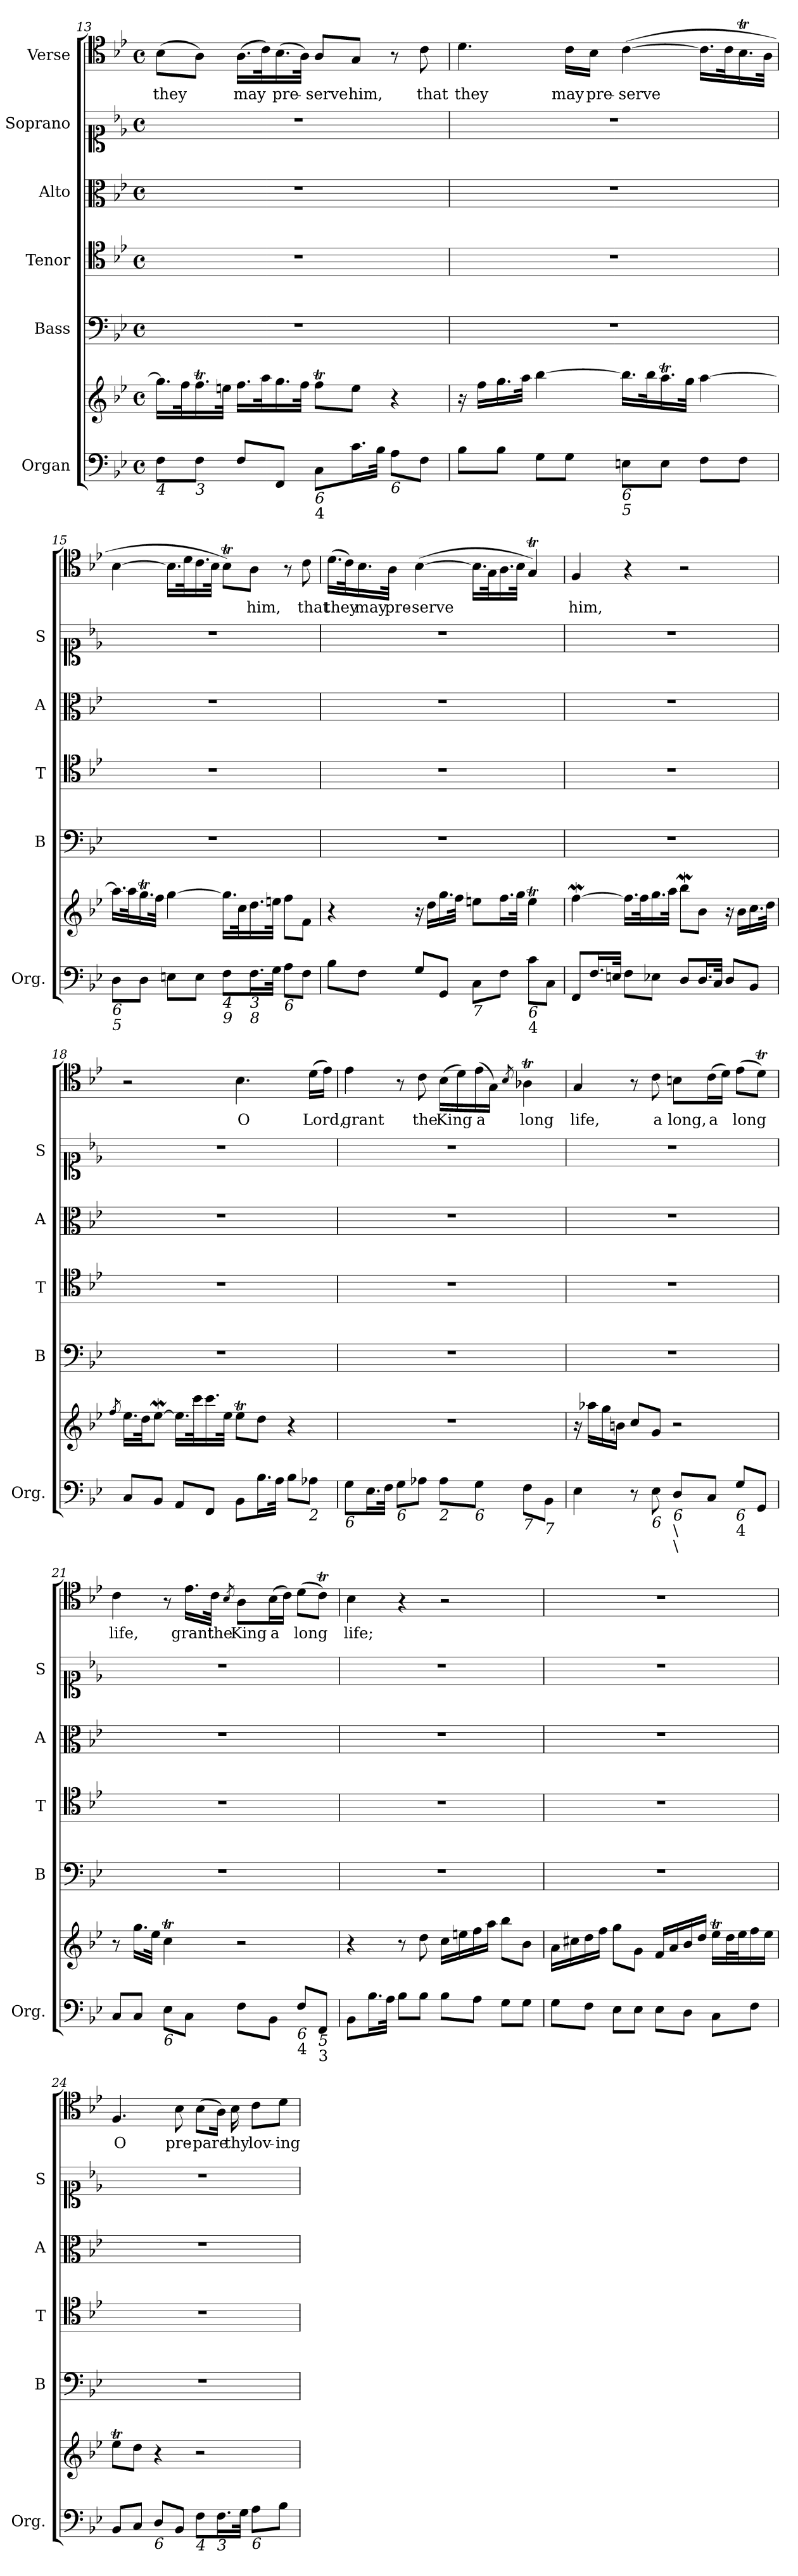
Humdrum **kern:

**kern	**kern	**kern	**kern	**kern	**kern	**kern	**text
*part6	*part6	*part5	*part4	*part3	*part2	*part1	*part1
*staff7	*staff6	*staff5	*staff4	*staff3	*staff2	*staff1	*staff1
*I"Organ	*	*I"Bass	*I"Tenor	*I"Alto	*I"Soprano	*I"Verse	*
*I'Org.	*	*I'B	*I'T	*I'A	*I'S	*	*
!!LO:PB:g=z
*clefF4	*clefG2	*clefF4	*clefC4	*clefC3	*clefC1	*clefC4	*
*k[b-e-]	*k[b-e-]	*k[b-e-]	*k[b-e-]	*k[b-e-]	*k[b-e-]	*k[b-e-]	*
*B-:	*B-:	*B-:	*B-:	*B-:	*B-:	*B-:	*
*M4/4	*M4/4	*M4/4	*M4/4	*M4/4	*M4/4	*M4/4	*
*met(c)	*met(c)	*met(c)	*met(c)	*met(c)	*met(c)	*met(c)	*
=13	=13	=13	=13	=13	=13	=13	=13
!LO:TX:b:i:t=4	!	!	!	!	!	!	!
!	!	!	!	!	!	!	!LO:LY:b
8F\L	16.gg\LL]	1r	1r	1r	1r	(>8B-\L	they
.	32ff\k	.	.	.	.	.	.
!LO:TX:b:i:t=3	!	!	!	!	!	!	!
8F\J	16.ffT\	.	.	.	.	8A\J)	.
.	32een\JJk	.	.	.	.	.	.
!	!	!	!	!	!	!	!LO:LY:b
8F/L	16.ff\LL	.	.	.	.	(>16.A\LL	may
.	32aa\k	.	.	.	.	32c\k)	.
!	!	!	!	!	!	!	!LO:LY:b
8FF/J	16.gg\	.	.	.	.	(>16.B-\	pre-
.	32ff\JJk	.	.	.	.	32A\JJk)	.
!LO:TX:b:i:t=6	!	!	!	!	!	!	!
!LO:TX:b:t=4	!	!	!	!	!	!	!
!	!	!	!	!	!	!	!LO:LY:b
8C\L	8ffT\L	.	.	.	.	8A/L	-serve
!	!	!	!	!	!	!	!LO:LY:b
16.c\L	8ee\J	.	.	.	.	8G/J	him,
32B-\JJk	.	.	.	.	.	.	.
!LO:TX:b:i:t=6	!	!	!	!	!	!	!
8A\L	4r	.	.	.	.	8r	.
!	!	!	!	!	!	!	!LO:LY:b
8F\J	.	.	.	.	.	8c\	that
=14	=14	=14	=14	=14	=14	=14	=14
!	!	!	!	!	!	!	!LO:LY:b
8B-\L	16r	1r	1r	1r	1r	4.d\	they
.	16ff\LL	.	.	.	.	.	.
8B-\J	16.gg\	.	.	.	.	.	.
.	32aa\JJk	.	.	.	.	.	.
8G\L	[4bb-\	.	.	.	.	.	.
!	!	!	!	!	!	!	!LO:LY:b
8G\J	.	.	.	.	.	16c\LL	may
!	!	!	!	!	!	!	!LO:LY:b
.	.	.	.	.	.	16B-\JJ	pre-
!LO:TX:b:i:t=6	!	!	!	!	!	!	!
!LO:TX:b:i:t=5	!	!	!	!	!	!	!
!	!	!	!	!	!	!	!LO:LY:b
8En\L	16.bb-\LL]	.	.	.	.	(>[4c\	-serve
.	32bb-\k	.	.	.	.	.	.
8E\J	16.aat\	.	.	.	.	.	.
.	32gg\JJk	.	.	.	.	.	.
8F\L	[4aa\	.	.	.	.	16.c\LL]	.
.	.	.	.	.	.	32c\k	.
8F\J	.	.	.	.	.	16.B-T\	.
.	.	.	.	.	.	32A\JJk	.
!!LO:LB:g=z
=15	=15	=15	=15	=15	=15	=15	=15
!LO:TX:b:i:t=6	!	!	!	!	!	!	!
!LO:TX:b:i:t=5	!	!	!	!	!	!	!
8D\L	16.aa\LL]	1r	1r	1r	1r	[4B-\	.
.	32aa\k	.	.	.	.	.	.
8D\J	16.ggT\	.	.	.	.	.	.
.	32ff\JJk	.	.	.	.	.	.
8En\L	[4gg\	.	.	.	.	16.B-\LL]	.
.	.	.	.	.	.	32d\k	.
8E\J	.	.	.	.	.	16.c\	.
.	.	.	.	.	.	32B-\JJk	.
!LO:TX:b:i:t=4	!	!	!	!	!	!	!
!LO:TX:b:i:t=9	!	!	!	!	!	!	!
8F\L	16.gg\LL]	.	.	.	.	8B-T\L)	.
.	32cc\k	.	.	.	.	.	.
!LO:TX:b:i:t=3	!	!	!	!	!	!	!
!LO:TX:b:i:t=8	!	!	!	!	!	!	!
!	!	!	!	!	!	!	!LO:LY:b
16.F\L	16.dd\	.	.	.	.	8A\J	him,
32G\JJk	32een\JJk	.	.	.	.	.	.
!LO:TX:b:i:t=6	!	!	!	!	!	!	!
8A\L	8ff\L	.	.	.	.	8r	.
!	!	!	!	!	!	!	!LO:LY:b
8F\J	8f\J	.	.	.	.	8c\	that
=16	=16	=16	=16	=16	=16	=16	=16
!	!	!	!	!	!	!	!LO:LY:b
8B-\L	4r	1r	1r	1r	1r	(>16.d\LL	they
.	.	.	.	.	.	32c\k)	.
!	!	!	!	!	!	!	!LO:LY:b
8F\J	.	.	.	.	.	16.B-\	may
!	!	!	!	!	!	!	!LO:LY:b
.	.	.	.	.	.	32A\JJk	pre-
!	!	!	!	!	!	!	!LO:LY:b
8G/L	16r	.	.	.	.	(>[4B-\	-serve
.	16dd\LL	.	.	.	.	.	.
8GG/J	16.gg\	.	.	.	.	.	.
.	32ff\JJk	.	.	.	.	.	.
!LO:TX:b:i:t=7	!	!	!	!	!	!	!
8C\L	8een\L	.	.	.	.	16.B-\LL]	.
.	.	.	.	.	.	32G\k	.
8F\J	16.ff\L	.	.	.	.	16.A\	.
.	32gg\JJk	.	.	.	.	32B-\JJk	.
!LO:TX:b:i:t=6	!	!	!	!	!	!	!
!LO:TX:b:t=4	!	!	!	!	!	!	!
8c\L	4eet\	.	.	.	.	4GT/)	.
8C\J	.	.	.	.	.	.	.
!!LO:LB:g=z
=17	=17	=17	=17	=17	=17	=17	=17
!	!	!	!	!	!	!	!LO:LY:b
8FF/L	[4ffW\	1r	1r	1r	1r	4F/	him,
16.F/L	.	.	.	.	.	.	.
32En/JJk	.	.	.	.	.	.	.
8F\L	16.ff\LL]	.	.	.	.	4r	.
.	32ff\k	.	.	.	.	.	.
8E-X\J	16.gg\	.	.	.	.	.	.
.	32aa\JJk	.	.	.	.	.	.
8D/L	8bb-w\L	.	.	.	.	2r	.
16.D/L	8b-\J	.	.	.	.	.	.
32C/JJk	.	.	.	.	.	.	.
8D/L	16r	.	.	.	.	.	.
.	16b-\LL	.	.	.	.	.	.
8BB-/J	16.cc\	.	.	.	.	.	.
.	32dd\JJk	.	.	.	.	.	.
=18	=18	=18	=18	=18	=18	=18	=18
.	8qff/	.	.	.	.	.	.
8C/L	16.ee-\LL	1r	1r	1r	1r	2r	.
.	32dd\Jk	.	.	.	.	.	.
8BB-/J	[8ee-w\J	.	.	.	.	.	.
8AA/L	16.ee-\LL]	.	.	.	.	.	.
.	32ccc\k	.	.	.	.	.	.
8FF/J	16.ccc\	.	.	.	.	.	.
.	32ee-\JJk	.	.	.	.	.	.
!	!	!	!	!	!	!	!LO:LY:b
8BB-\L	8ee-T\L	.	.	.	.	4.B-\	O
16.B-\L	8dd\J	.	.	.	.	.	.
32A\JJk	.	.	.	.	.	.	.
8B-\L	4r	.	.	.	.	.	.
!LO:TX:b:i:t=2	!	!	!	!	!	!	!
!	!	!	!	!	!	!	!LO:LY:b
8A-X\J	.	.	.	.	.	(>16d\LL	Lord,
.	.	.	.	.	.	16e-\JJ)	.
=19	=19	=19	=19	=19	=19	=19	=19
!LO:TX:b:i:t=6	!	!	!	!	!	!	!
!	!	!	!	!	!	!	!LO:LY:b
8G\L	1r	1r	1r	1r	1r	4e-\	grant
16.E-\L	.	.	.	.	.	.	.
32F\JJk	.	.	.	.	.	.	.
!LO:TX:b:i:t=6	!	!	!	!	!	!	!
8G\L	.	.	.	.	.	8r	.
!	!	!	!	!	!	!	!LO:LY:b
8A-X\J	.	.	.	.	.	8c\	the
!LO:TX:b:i:t=2	!	!	!	!	!	!	!
!	!	!	!	!	!	!	!LO:LY:b
8A-\L	.	.	.	.	.	(>16B-\LL	King
.	.	.	.	.	.	16d\)	.
!LO:TX:b:i:t=6	!	!	!	!	!	!	!
!	!	!	!	!	!	!	!LO:LY:b
8G\J	.	.	.	.	.	(>16e-\	a
.	.	.	.	.	.	16G\JJ)	.
.	.	.	.	.	.	8qB-/	.
!LO:TX:b:i:t=7	!	!	!	!	!	!	!
!	!	!	!	!	!	!	!LO:LY:b
8F\L	.	.	.	.	.	4A-XT\	long
!LO:TX:b:i:t=7	!	!	!	!	!	!	!
8BB-\J	.	.	.	.	.	.	.
!!LO:LB:g=z
=20	=20	=20	=20	=20	=20	=20	=20
!	!	!	!	!	!	!	!LO:LY:b
4E-\	16r	1r	1r	1r	1r	4G/	life,
.	16aa-X\LL	.	.	.	.	.	.
.	16gg\	.	.	.	.	.	.
.	16bn\JJ	.	.	.	.	.	.
8r	8cc/L	.	.	.	.	8r	.
!LO:TX:b:i:t=6	!	!	!	!	!	!	!
!	!	!	!	!	!	!	!LO:LY:b
8E-\	8g/J	.	.	.	.	8c\	a
!LO:TX:b:i:t=6	!	!	!	!	!	!	!
!LO:TX:b:t=\	!	!	!	!	!	!	!
!LO:TX:b:t=\	!	!	!	!	!	!	!
!	!	!	!	!	!	!	!LO:LY:b
8D/L	2r	.	.	.	.	8Bn\L	long,
!	!	!	!	!	!	!	!LO:LY:b
8C/J	.	.	.	.	.	(>16c\L	a
.	.	.	.	.	.	16d\JJ)	.
!LO:TX:b:i:t=6	!	!	!	!	!	!	!
!LO:TX:b:t=4	!	!	!	!	!	!	!
!	!	!	!	!	!	!	!LO:LY:b
8G/L	.	.	.	.	.	(>8e-\L	long
8GG/J	.	.	.	.	.	8dt\J)	.
=21	=21	=21	=21	=21	=21	=21	=21
!	!	!	!	!	!	!	!LO:LY:b
8C/L	8r	1r	1r	1r	1r	4c\	life,
8C/J	16.gg\LL	.	.	.	.	.	.
.	32ee-\JJk	.	.	.	.	.	.
!LO:TX:b:i:t=6	!	!	!	!	!	!	!
8E-\L	4ccT\	.	.	.	.	8r	.
!	!	!	!	!	!	!	!LO:LY:b
8C\J	.	.	.	.	.	16.e-\LL	grant
!	!	!	!	!	!	!	!LO:LY:b
.	.	.	.	.	.	32c\JJk	the
.	.	.	.	.	.	8qB-/	.
!	!	!	!	!	!	!	!LO:LY:b
8F\L	2r	.	.	.	.	8A\L	King
!	!	!	!	!	!	!	!LO:LY:b
8BB-\J	.	.	.	.	.	(>16B-\L	a
.	.	.	.	.	.	16c\JJ)	.
!LO:TX:b:i:t=6	!	!	!	!	!	!	!
!LO:TX:b:t=4	!	!	!	!	!	!	!
!	!	!	!	!	!	!	!LO:LY:b
8F/L	.	.	.	.	.	(>8d\L	long
!LO:TX:b:i:t=5	!	!	!	!	!	!	!
!LO:TX:b:t=3	!	!	!	!	!	!	!
8FF/J	.	.	.	.	.	8cT\J)	.
=22	=22	=22	=22	=22	=22	=22	=22
!	!	!	!	!	!	!	!LO:LY:b
8BB-\L	4r	1r	1r	1r	1r	4B-\	life;
16.B-\L	.	.	.	.	.	.	.
32A\JJk	.	.	.	.	.	.	.
8B-\L	8r	.	.	.	.	4r	.
8B-\J	8dd\	.	.	.	.	.	.
8B-\L	16cc\LL	.	.	.	.	2r	.
.	16een\	.	.	.	.	.	.
8A\J	16ff\	.	.	.	.	.	.
.	16aa\JJ	.	.	.	.	.	.
8G\L	8bb-\L	.	.	.	.	.	.
8G\J	8b-\J	.	.	.	.	.	.
!!LO:PB:g=z
=23	=23	=23	=23	=23	=23	=23	=23
8G\L	16a\LL	1r	1r	1r	1r	1r	.
.	16cc#X\	.	.	.	.	.	.
8F\J	16dd\	.	.	.	.	.	.
.	16ff\JJ	.	.	.	.	.	.
8E-\L	8gg\L	.	.	.	.	.	.
8E-\J	8g\J	.	.	.	.	.	.
8E-\L	16f/LL	.	.	.	.	.	.
.	16a/	.	.	.	.	.	.
8D\J	16b-/	.	.	.	.	.	.
.	16dd/JJ	.	.	.	.	.	.
8C\L	16ee-T\LL	.	.	.	.	.	.
.	32dd\L	.	.	.	.	.	.
.	32ee-\J	.	.	.	.	.	.
8F\J	16ff\	.	.	.	.	.	.
.	16ee-\JJ	.	.	.	.	.	.
=24	=24	=24	=24	=24	=24	=24	=24
!	!	!	!	!	!	!	!LO:LY:b
8BB-/L	8ee-T\L	1r	1r	1r	1r	4.F/	O
8C/J	8dd\J	.	.	.	.	.	.
!LO:TX:b:i:t=6	!	!	!	!	!	!	!
8D/L	4r	.	.	.	.	.	.
!	!	!	!	!	!	!	!LO:LY:b
8BB-/J	.	.	.	.	.	8B-\	pre-
!LO:TX:b:i:t=4	!	!	!	!	!	!	!
!	!	!	!	!	!	!	!LO:LY:b
8F\L	2r	.	.	.	.	(>8B-\L	-pare
!LO:TX:b:i:t=3	!	!	!	!	!	!	!
16.F\L	.	.	.	.	.	16A\Jk)	.
!	!	!	!	!	!	!	!LO:LY:b
.	.	.	.	.	.	16B-\	thy
32G\JJk	.	.	.	.	.	.	.
!LO:TX:b:i:t=6	!	!	!	!	!	!	!
!	!	!	!	!	!	!	!LO:LY:b
8A\L	.	.	.	.	.	8c\L	lov-
!	!	!	!	!	!	!	!LO:LY:b
8B-\J	.	.	.	.	.	8d\J	-ing
=	=	=	=	=	=	=	=
*-	*-	*-	*-	*-	*-	*-	*-
